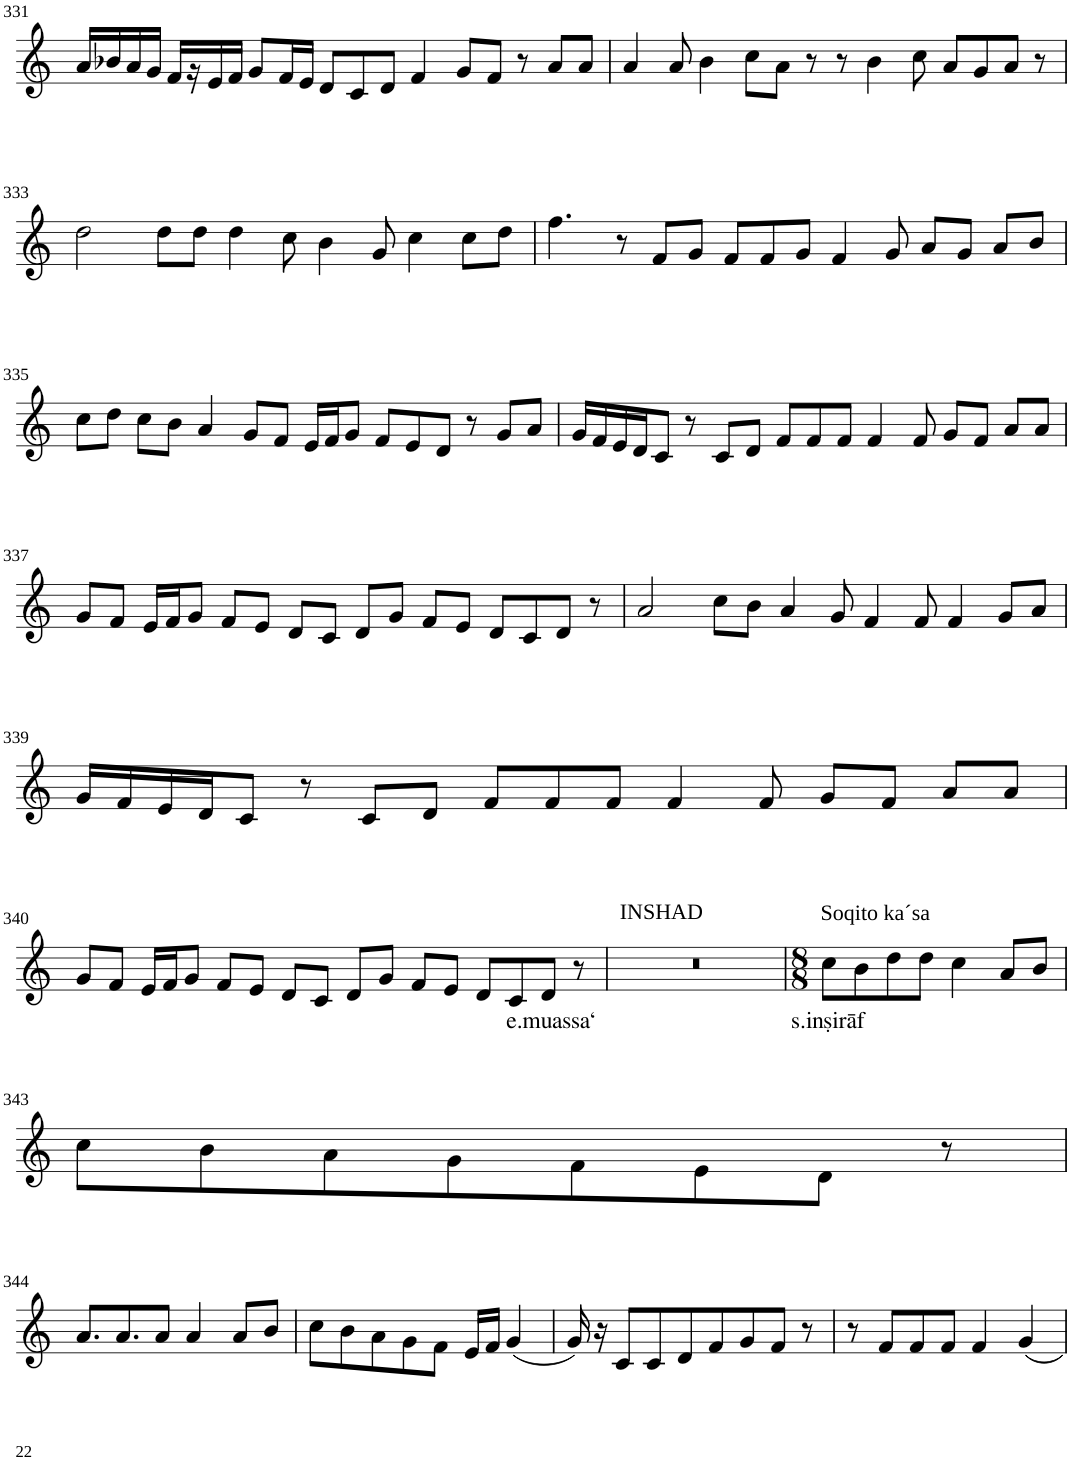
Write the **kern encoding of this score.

**kern	**text
*part1	*part1
*staff1	*staff1
*I"Violin	*
!!LO:PB:g=z
*clefG2	*
*k[]	*
*M8/4	*
=331	=331
16a/LL	.
16b-X/	.
16a/	.
16g/JJ	.
16f/LL	.
16r	.
16e/	.
16f/JJ	.
8g/L	.
16f/L	.
16e/JJ	.
8d/L	.
8c/	.
8d/J	.
4f/	.
8g/L	.
8f/J	.
8r	.
8a/L	.
8a/J	.
=332	=332
4a/	.
8a/	.
4b\	.
8cc\L	.
8a\J	.
8r	.
8r	.
4b\	.
8cc\	.
8a/L	.
8g/	.
8a/J	.
8r	.
!!LO:LB:g=z
=333	=333
2dd\	.
8dd\L	.
8dd\J	.
4dd\	.
8cc\	.
4b\	.
8g/	.
4cc\	.
8cc\L	.
8dd\J	.
=334	=334
4.ff\	.
8r	.
8f/L	.
8g/J	.
8f/L	.
8f/	.
8g/J	.
4f/	.
8g/	.
8a/L	.
8g/J	.
8a/L	.
8b/J	.
!!LO:LB:g=z
=335	=335
8cc\L	.
8dd\J	.
8cc\L	.
8b\J	.
4a/	.
8g/L	.
8f/J	.
16e/LL	.
16f/J	.
8g/J	.
8f/L	.
8e/	.
8d/J	.
8r	.
8g/L	.
8a/J	.
=336	=336
16g/LL	.
16f/	.
16e/	.
16d/J	.
8c/J	.
8r	.
8c/L	.
8d/J	.
8f/L	.
8f/	.
8f/J	.
4f/	.
8f/	.
8g/L	.
8f/J	.
8a/L	.
8a/J	.
!!LO:LB:g=z
=337	=337
8g/L	.
8f/J	.
16e/LL	.
16f/J	.
8g/J	.
8f/L	.
8e/J	.
8d/L	.
8c/J	.
8d/L	.
8g/J	.
8f/L	.
8e/J	.
8d/L	.
8c/	.
8d/J	.
8r	.
=338	=338
2a/	.
8cc\L	.
8b\J	.
4a/	.
8g/	.
4f/	.
8f/	.
4f/	.
8g/L	.
8a/J	.
!!LO:LB:g=z
=339	=339
16g/LL	.
16f/	.
16e/	.
16d/J	.
8c/J	.
8r	.
8c/L	.
8d/J	.
8f/L	.
8f/	.
8f/J	.
4f/	.
8f/	.
8g/L	.
8f/J	.
8a/L	.
8a/J	.
!!LO:LB:g=z
=340	=340
8g/L	.
8f/J	.
16e/LL	.
16f/J	.
8g/J	.
8f/L	.
8e/J	.
8d/L	.
8c/J	.
8d/L	.
8g/J	.
8f/L	.
8e/J	.
8d/L	.
8c/	.
!	!LO:LY:b
8d/J	e.muassa‘
8r	.
=341	=341
!LO:TX:a:t=INSHAD	!
0r	.
=342	=342
*M8/8	*
!LO:TX:a:t=Soqito ka´sa	!
!	!LO:LY:b
8cc\L	s.inṣirāf
8b\	.
8dd\	.
8dd\J	.
4cc\	.
8a/L	.
8b/J	.
!!LO:LB:g=z
=343	=343
8cc\L	.
8b\	.
8a\	.
8g\	.
8f\	.
8e\	.
8d\J	.
8r	.
!!LO:LB:g=z
=344	=344
8.a/L	.
8.a/	.
8a/J	.
4a/	.
8a/L	.
8b/J	.
=345	=345
8cc\L	.
8b\	.
8a\	.
8g\	.
8f\J	.
16e/LL	.
16f/JJ	.
(4g/	.
=346	=346
16g/)	.
16r	.
8c/L	.
8c/	.
8d/	.
8f/	.
8g/	.
8f/J	.
8r	.
=347	=347
8r	.
8f/L	.
8f/	.
8f/J	.
4f/	.
4g/	.
=	=
*-	*-
